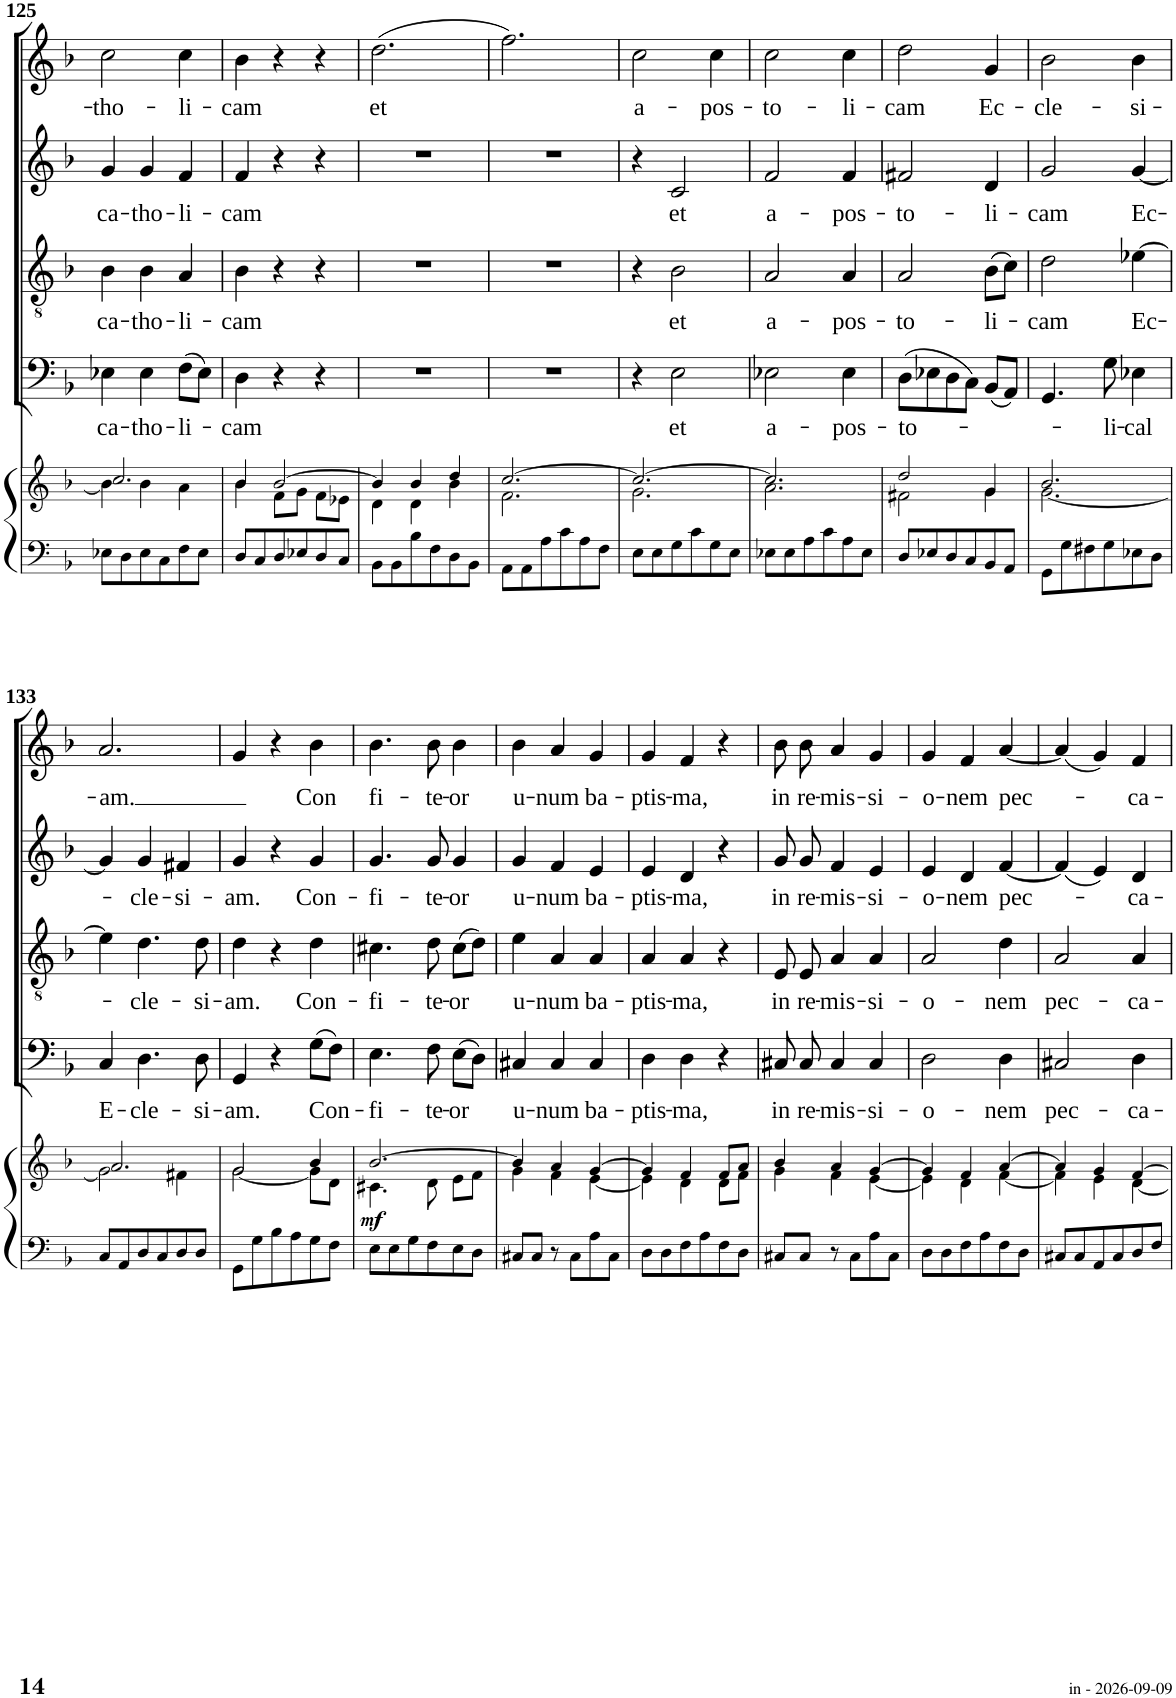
**kern	**kern	**dynam	**kern	**text	**kern	**text	**kern	**text	**kern	**text
*part5	*part5	*part5	*part4	*part4	*part3	*part3	*part2	*part2	*part1	*part1
*staff6	*staff5	*staff5/6	*staff4	*staff4	*staff3	*staff3	*staff2	*staff2	*staff1	*staff1
*I"Organ	*	*	*I"Bass	*	*I"Tenor	*	*I"Alto	*	*I"Soprano	*
!!LO:PB:g=z
*clefF4	*clefG2	*	*clefF4	*	*clefGv2	*	*clefG2	*	*clefG2	*
*k[b-]	*k[b-]	*	*k[b-]	*	*k[b-]	*	*k[b-]	*	*k[b-]	*
*M3/4	*M3/4	*	*M3/4	*	*M3/4	*	*M3/4	*	*M3/4	*
=125	=125	=125	=125	=125	=125	=125	=125	=125	=125	=125
*	*^	*	*	*	*	*	*	*	*	*
!	!	!	!	!	!LO:LY:b	!	!LO:LY:b	!	!LO:LY:b	!	!LO:LY:b
8E-X\L	2.cc/	4b-\]	.	4E-X\	ca-	4B-\	ca-	4g/	ca-	2cc\	-tho-
8D\	.	.	.	.	.	.	.	.	.	.	.
!	!	!	!	!	!LO:LY:b	!	!LO:LY:b	!	!LO:LY:b	!	!
8E-\	.	4b-\	.	4E-\	-tho-	4B-\	-tho-	4g/	-tho-	.	.
8C\	.	.	.	.	.	.	.	.	.	.	.
!	!	!	!	!	!LO:LY:b	!	!LO:LY:b	!	!LO:LY:b	!	!LO:LY:b
8F\	.	4a\	.	(8F\L	-li-	4A/	-li-	4f/	-li-	4cc\	-li-
8E-\J	.	.	.	8E-\J)	.	.	.	.	.	.	.
=126	=126	=126	=126	=126	=126	=126	=126	=126	=126	=126	=126
!	!	!	!	!	!LO:LY:b	!	!LO:LY:b	!	!LO:LY:b	!	!LO:LY:b
8D/L	4b-/	4b-\	.	4D\	-cam	4B-\	-cam	4f/	-cam	4b-\	-cam
8C/	.	.	.	.	.	.	.	.	.	.	.
8D/	[2b-/	8f\L	.	4r	.	4r	.	4r	.	4r	.
8E-X/	.	8g\J	.	.	.	.	.	.	.	.	.
8D/	.	8f\L	.	4r	.	4r	.	4r	.	4r	.
8C/J	.	8e-X\J	.	.	.	.	.	.	.	.	.
=127	=127	=127	=127	=127	=127	=127	=127	=127	=127	=127	=127
!	!	!	!	!	!	!	!	!	!	!	!LO:LY:b
8BB-\L	4b-/]	4d\	.	2.r	.	2.r	.	2.r	.	(2.dd\	et
8BB-\	.	.	.	.	.	.	.	.	.	.	.
8B-\	4b-/	4d\	.	.	.	.	.	.	.	.	.
8F\	.	.	.	.	.	.	.	.	.	.	.
8D\	4dd/	4b-\	.	.	.	.	.	.	.	.	.
8BB-\J	.	.	.	.	.	.	.	.	.	.	.
=128	=128	=128	=128	=128	=128	=128	=128	=128	=128	=128	=128
8AA\L	[2.cc/	2.f\	.	2.r	.	2.r	.	2.r	.	2.ff\)	.
8AA\	.	.	.	.	.	.	.	.	.	.	.
8A\	.	.	.	.	.	.	.	.	.	.	.
8c\	.	.	.	.	.	.	.	.	.	.	.
8A\	.	.	.	.	.	.	.	.	.	.	.
8F\J	.	.	.	.	.	.	.	.	.	.	.
=129	=129	=129	=129	=129	=129	=129	=129	=129	=129	=129	=129
!	!	!	!	!	!	!	!	!	!	!	!LO:LY:b
8E\L	2.cc/_	2.g\	.	4r	.	4r	.	4r	.	2cc\	a-
8E\	.	.	.	.	.	.	.	.	.	.	.
!	!	!	!	!	!LO:LY:b	!	!LO:LY:b	!	!LO:LY:b	!	!
8G\	.	.	.	2E\	et	2B-\	et	2c/	et	.	.
8c\	.	.	.	.	.	.	.	.	.	.	.
!	!	!	!	!	!	!	!	!	!	!	!LO:LY:b
8G\	.	.	.	.	.	.	.	.	.	4cc\	-pos-
8E\J	.	.	.	.	.	.	.	.	.	.	.
=130	=130	=130	=130	=130	=130	=130	=130	=130	=130	=130	=130
!	!	!	!	!	!LO:LY:b	!	!LO:LY:b	!	!LO:LY:b	!	!LO:LY:b
8E-X\L	2.cc/]	2.a\	.	2E-X\	a-	2A/	a-	2f/	a-	2cc\	-to-
8E-\	.	.	.	.	.	.	.	.	.	.	.
8A\	.	.	.	.	.	.	.	.	.	.	.
8c\	.	.	.	.	.	.	.	.	.	.	.
!	!	!	!	!	!LO:LY:b	!	!LO:LY:b	!	!LO:LY:b	!	!LO:LY:b
8A\	.	.	.	4E-\	-pos-	4A/	-pos-	4f/	-pos-	4cc\	-li-
8E-\J	.	.	.	.	.	.	.	.	.	.	.
=131	=131	=131	=131	=131	=131	=131	=131	=131	=131	=131	=131
!	!	!	!	!	!LO:LY:b	!	!LO:LY:b	!	!LO:LY:b	!	!LO:LY:b
8D/L	2dd/	2f#X\	.	(8D\L	-to-	2A/	-to-	2f#X/	-to-	2dd\	-cam
8E-X/	.	.	.	8E-X\	.	.	.	.	.	.	.
8D/	.	.	.	8D\	.	.	.	.	.	.	.
8C/	.	.	.	8C\J)	.	.	.	.	.	.	.
!	!	!	!	!	!	!	!LO:LY:b	!	!LO:LY:b	!	!LO:LY:b
8BB-/	4g/	4g\	.	(8BB-/L	.	(8B-\L	-li-	4d/	-li-	4g/	Ec-
8AA/J	.	.	.	8AA/J)	.	8c\J)	.	.	.	.	.
=132	=132	=132	=132	=132	=132	=132	=132	=132	=132	=132	=132
!	!	!	!	!	!	!	!LO:LY:b	!	!LO:LY:b	!	!LO:LY:b
8GG\L	2.b-/	[2.g\	.	4.GG/	.	2d\	-cam	2g/	-cam	2b-\	-cle-
8G\	.	.	.	.	.	.	.	.	.	.	.
8F#X\	.	.	.	.	.	.	.	.	.	.	.
!	!	!	!	!	!LO:LY:b	!	!	!	!	!	!
8G\	.	.	.	8G\	-li-	.	.	.	.	.	.
!	!	!	!	!	!LO:LY:b	!	!LO:LY:b	!	!LO:LY:b	!	!LO:LY:b
8E-X\	.	.	.	4E-X\	-cal	[4e-X\	Ec-	[4g/	Ec-	4b-\	-si-
8D\J	.	.	.	.	.	.	.	.	.	.	.
!!LO:LB:g=z
=133	=133	=133	=133	=133	=133	=133	=133	=133	=133	=133	=133
!	!	!	!	!	!LO:LY:b	!	!	!	!	!	!LO:LY:b
8C/L	2.a/	2g\]	.	4C/	E-	4e-\]	.	4g/]	.	2.a/	-am.
8AA/	.	.	.	.	.	.	.	.	.	.	.
!	!	!	!	!	!LO:LY:b	!	!LO:LY:b	!	!LO:LY:b	!	!
8D/	.	.	.	4.D\	-cle-	4.d\	-cle-	4g/	-cle-	.	.
8C/	.	.	.	.	.	.	.	.	.	.	.
!	!	!	!	!	!	!	!	!	!LO:LY:b	!	!
8D/	.	4f#X\	.	.	.	.	.	4f#X/	-si-	.	.
!	!	!	!	!	!LO:LY:b	!	!LO:LY:b	!	!	!	!
8D/J	.	.	.	8D\	-si-	8d\	-si-	.	.	.	.
=134	=134	=134	=134	=134	=134	=134	=134	=134	=134	=134	=134
!	!	!	!	!	!LO:LY:b	!	!LO:LY:b	!	!LO:LY:b	!	!
8GG\L	2g/	[2g\	.	4GG/	-am.	4d\	-am.	4g/	-am.	4g/	.
8G\	.	.	.	.	.	.	.	.	.	.	.
8B-\	.	.	.	4r	.	4r	.	4r	.	4r	.
8A\	.	.	.	.	.	.	.	.	.	.	.
!	!	!	!	!	!LO:LY:b	!	!LO:LY:b	!	!LO:LY:b	!	!LO:LY:b
8G\	4b-/	8g\L]	.	(8G\L	Con-	4d\	Con-	4g/	Con-	4b-\	Con
8F\J	.	8d\J	.	8F\J)	.	.	.	.	.	.	.
=135	=135	=135	=135	=135	=135	=135	=135	=135	=135	=135	=135
!	!	!	!LO:DY:b	!	!LO:LY:b	!	!LO:LY:b	!	!LO:LY:b	!	!LO:LY:b
8E\L	[2.b-/	4.c#X\	mf	4.E\	fi-	4.c#X\	fi-	4.g/	fi-	4.b-\	fi-
8E\	.	.	.	.	.	.	.	.	.	.	.
8G\	.	.	.	.	.	.	.	.	.	.	.
!	!	!	!	!	!LO:LY:b	!	!LO:LY:b	!	!LO:LY:b	!	!LO:LY:b
8F\	.	8d\	.	8F\	te-	8d\	-te-	8g/	-te-	8b-\	-te-
!	!	!	!	!	!LO:LY:b	!	!LO:LY:b	!	!LO:LY:b	!	!LO:LY:b
8E\	.	8e\L	.	(8E\L	-or	(8c#\L	-or	4g/	-or	4b-\	-or
8D\J	.	8f\J	.	8D\J)	.	8d\J)	.	.	.	.	.
=136	=136	=136	=136	=136	=136	=136	=136	=136	=136	=136	=136
!	!	!	!	!	!LO:LY:b	!	!LO:LY:b	!	!LO:LY:b	!	!LO:LY:b
8C#X/L	4b-/]	4g\	.	4C#X/	u-	4e\	u-	4g/	u-	4b-\	u-
8C#/J	.	.	.	.	.	.	.	.	.	.	.
!	!	!	!	!	!LO:LY:b	!	!LO:LY:b	!	!LO:LY:b	!	!LO:LY:b
8r	4a/	4f\	.	4C#/	-num	4A/	-num	4f/	-num	4a/	-num
8C#\L	.	.	.	.	.	.	.	.	.	.	.
!	!	!	!	!	!LO:LY:b	!	!LO:LY:b	!	!LO:LY:b	!	!LO:LY:b
8A\	[4g/	[4e\	.	4C#/	ba-	4A/	ba-	4e/	ba-	4g/	ba-
8C#\J	.	.	.	.	.	.	.	.	.	.	.
=137	=137	=137	=137	=137	=137	=137	=137	=137	=137	=137	=137
!	!	!	!	!	!LO:LY:b	!	!LO:LY:b	!	!LO:LY:b	!	!LO:LY:b
8D\L	4g/]	4e\]	.	4D\	-ptis-	4A/	-ptis-	4e/	-ptis-	4g/	-ptis-
8D\	.	.	.	.	.	.	.	.	.	.	.
!	!	!	!	!	!LO:LY:b	!	!LO:LY:b	!	!LO:LY:b	!	!LO:LY:b
8F\	4f/	4d\	.	4D\	-ma,	4A/	-ma,	4d/	-ma,	4f/	-ma,
8A\	.	.	.	.	.	.	.	.	.	.	.
8F\	8f/L	8d\L	.	4r	.	4r	.	4r	.	4r	.
8D\J	8a/J	8f\J	.	.	.	.	.	.	.	.	.
=138	=138	=138	=138	=138	=138	=138	=138	=138	=138	=138	=138
!	!	!	!	!	!LO:LY:b	!	!LO:LY:b	!	!LO:LY:b	!	!LO:LY:b
8C#X/L	4b-/	4g\	.	8C#X/	in	8E/	in	8g/L	in	8b-\L	in
!	!	!	!	!	!LO:LY:b	!	!LO:LY:b	!	!LO:LY:b	!	!LO:LY:b
8C#/J	.	.	.	8C#/	re-	8E/	re-	8g/J	re-	8b-\J	re-
!	!	!	!	!	!LO:LY:b	!	!LO:LY:b	!	!LO:LY:b	!	!LO:LY:b
8r	4a/	4f\	.	4C#/	-mis-	4A/	-mis-	4f/	-mis-	4a/	-mis-
8C#\L	.	.	.	.	.	.	.	.	.	.	.
!	!	!	!	!	!LO:LY:b	!	!LO:LY:b	!	!LO:LY:b	!	!LO:LY:b
8A\	[4g/	[4e\	.	4C#/	-si-	4A/	-si-	4e/	-si-	4g/	-si-
8C#\J	.	.	.	.	.	.	.	.	.	.	.
=139	=139	=139	=139	=139	=139	=139	=139	=139	=139	=139	=139
!	!	!	!	!	!LO:LY:b	!	!LO:LY:b	!	!LO:LY:b	!	!LO:LY:b
8D\L	4g/]	4e\]	.	2D\	o-	2A/	-o-	4e/	-o-	4g/	o-
8D\	.	.	.	.	.	.	.	.	.	.	.
!	!	!	!	!	!	!	!	!	!LO:LY:b	!	!LO:LY:b
8F\	4f/	4d\	.	.	.	.	.	4d/	-nem	4f/	-nem
8A\	.	.	.	.	.	.	.	.	.	.	.
!	!	!	!	!	!LO:LY:b	!	!LO:LY:b	!	!LO:LY:b	!	!LO:LY:b
8F\	[4a/	[4f\	.	4D\	-nem	4d\	-nem	[4f/	pec-	[4a/	pec-
8D\J	.	.	.	.	.	.	.	.	.	.	.
=140	=140	=140	=140	=140	=140	=140	=140	=140	=140	=140	=140
!	!	!	!	!	!LO:LY:b	!	!LO:LY:b	!	!	!	!
8C#X/L	4a/]	4f\]	.	2C#X/	pec-	2A/	pec-	(4f/]	.	(4a/]	.
8C#/	.	.	.	.	.	.	.	.	.	.	.
8AA/	4g/	4e\	.	.	.	.	.	4e/)	.	4g/)	.
8C#/	.	.	.	.	.	.	.	.	.	.	.
!	!	!	!	!	!LO:LY:b	!	!LO:LY:b	!	!LO:LY:b	!	!LO:LY:b
8D/	[4f/	[4d\	.	4D\	-ca-	4A/	-ca-	4d/	-ca-	4f/	-ca-
8F/J	.	.	.	.	.	.	.	.	.	.	.
*	*v	*v	*	*	*	*	*	*	*	*	*
=	=	=	=	=	=	=	=	=	=	=
*-	*-	*-	*-	*-	*-	*-	*-	*-	*-	*-
